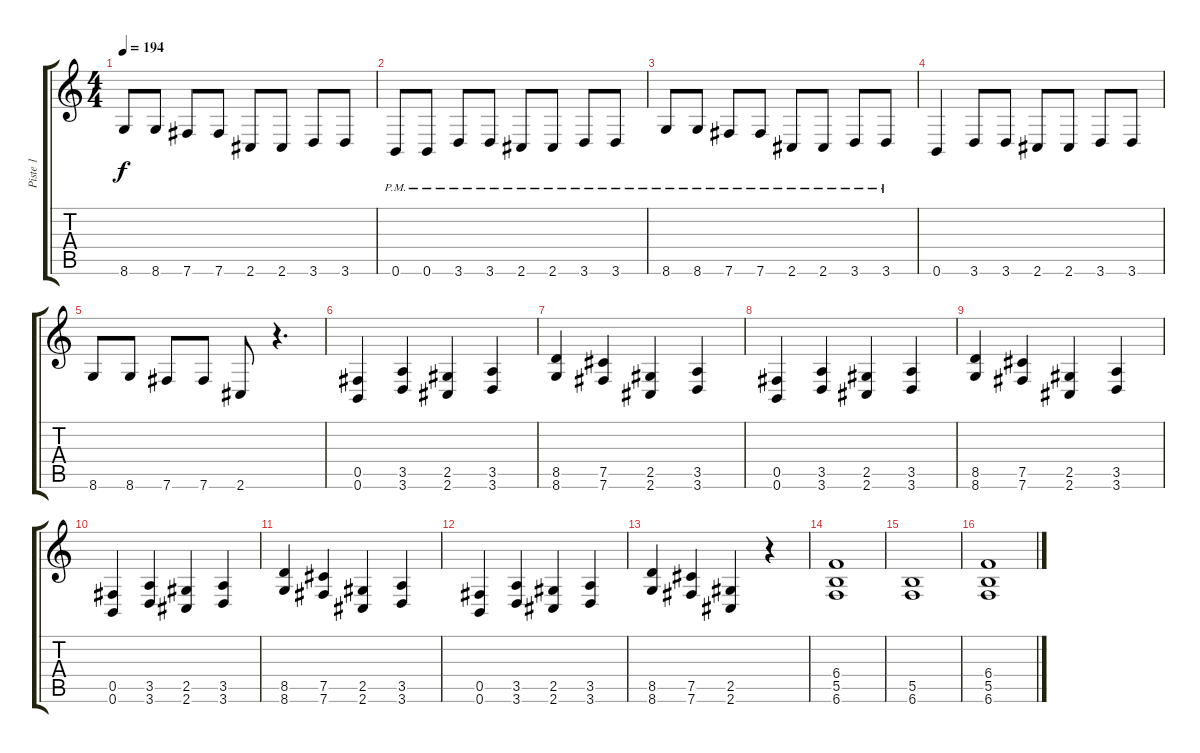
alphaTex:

\track ("Piste 1" "Piste 1") {instrument overdrivenguitar}
\staff {score tabs}
\tuning (Db4 Ab3 E3 B2 Gb2 B1) {hide}
\ts (4 4)
\tempo 194
\clef g2
\ks c
8.6.8{dy f} 8.6.8 7.6.8 7.6.8 2.6.8 2.6.8 3.6.8 3.6.8 |
0.6{pm}.8 0.6{pm}.8 3.6{pm}.8 3.6{pm}.8 2.6{pm}.8 2.6{pm}.8 3.6{pm}.8 3.6{pm}.8 |
8.6{pm}.8 8.6{pm}.8 7.6{pm}.8 7.6{pm}.8 2.6{pm}.8 2.6{pm}.8 3.6{pm}.8 3.6{pm}.8 |
0.6.4 3.6.8 3.6.8 2.6.8 2.6.8 3.6.8 3.6.8 |
8.6.8 8.6.8 7.6.8 7.6.8 2.6.8 r.4{d} |
(0.5 0.6).4 (3.5 3.6).4 (2.5 2.6).4 (3.5 3.6).4 |
(8.5 8.6).4 (7.5 7.6).4 (2.5 2.6).4 (3.5 3.6).4 |
(0.5 0.6).4 (3.5 3.6).4 (2.5 2.6).4 (3.5 3.6).4 |
(8.5 8.6).4 (7.5 7.6).4 (2.5 2.6).4 (3.5 3.6).4 |
(0.5 0.6).4 (3.5 3.6).4 (2.5 2.6).4 (3.5 3.6).4 |
(8.5 8.6).4 (7.5 7.6).4 (2.5 2.6).4 (3.5 3.6).4 |
(0.5 0.6).4 (3.5 3.6).4 (2.5 2.6).4 (3.5 3.6).4 |
(8.5 8.6).4 (7.5 7.6).4 (2.5 2.6).4 r.4 |
(6.4 5.5 6.6).1 |
(5.5 6.6).1 |
(6.4 5.5 6.6).1
